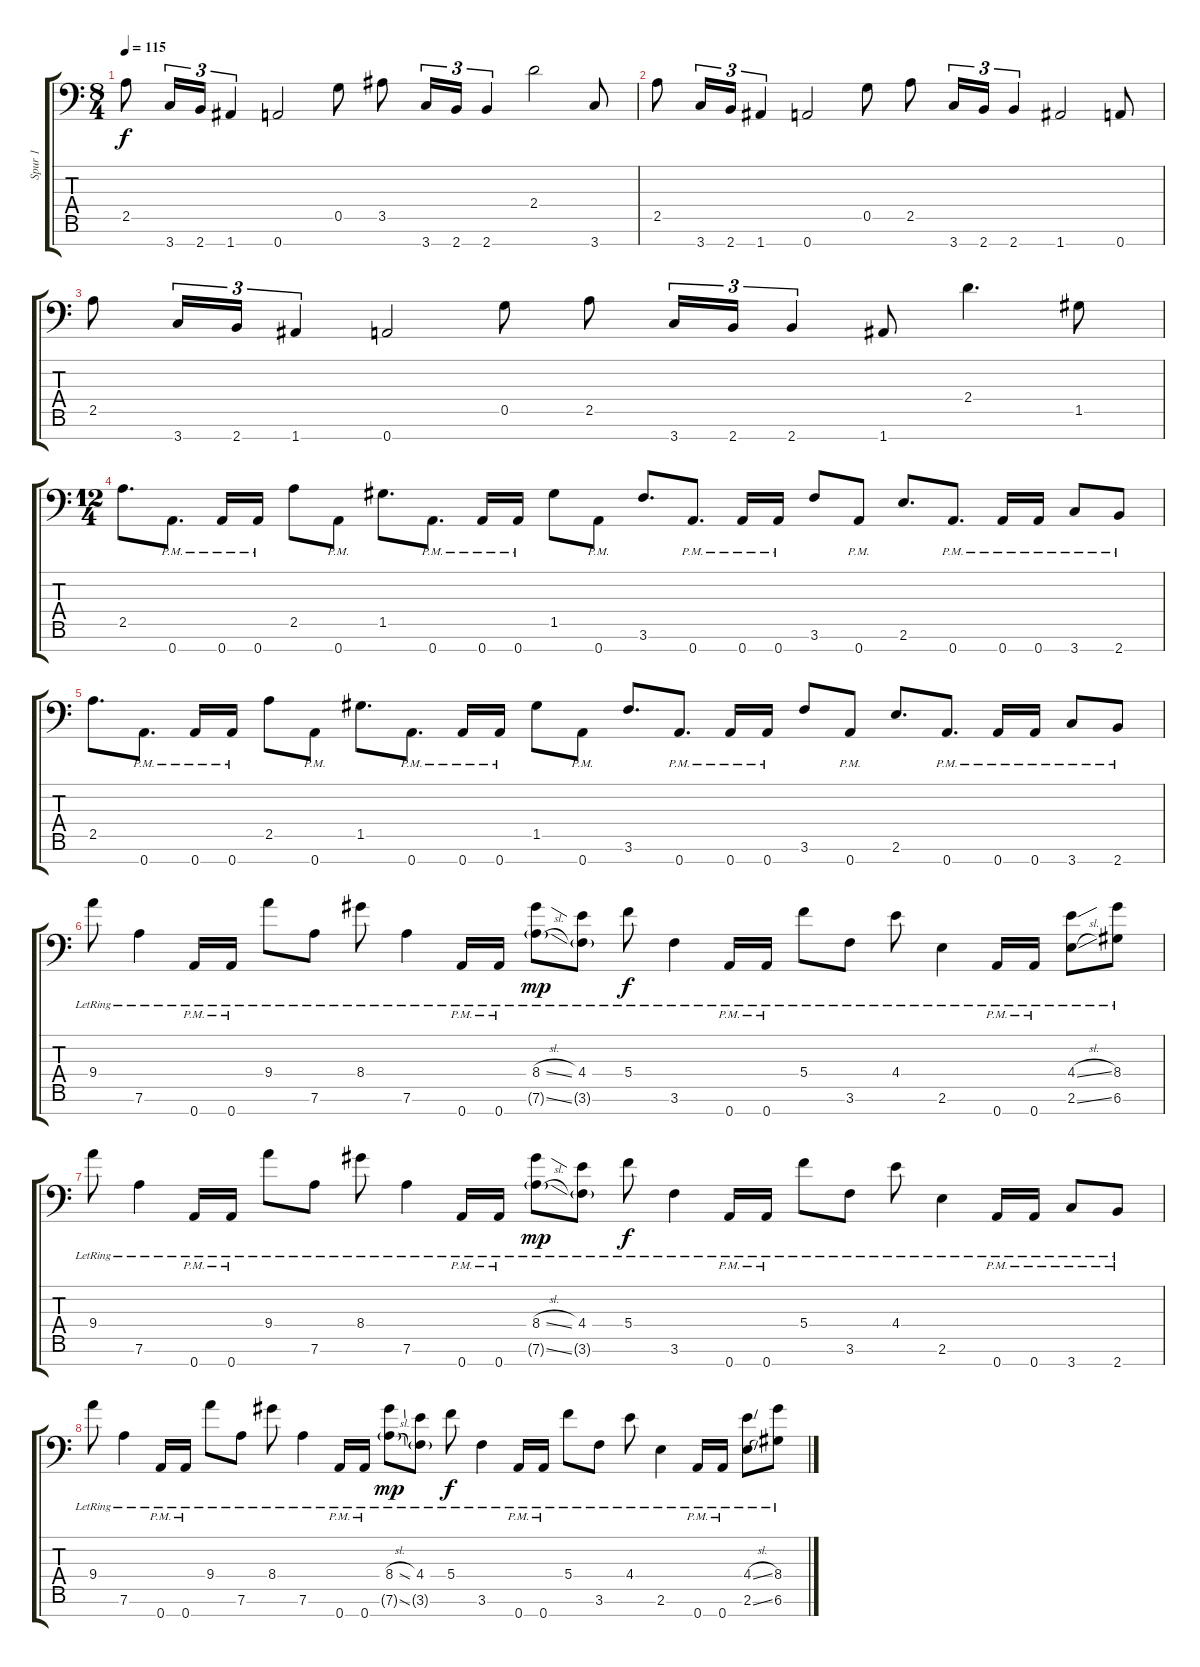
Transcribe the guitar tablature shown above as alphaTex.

\track ("Spur 1" "Spur 1") {instrument distortionguitar}
\staff {score tabs}
\tuning (D4 A3 F3 C3 G2 D2 A1) {hide}
\ts (8 4)
\tempo 115
\clef f4
\ks c
2.5.8{dy f} 3.7.16{tu (3 2)} 2.7.16{tu (3 2)} 1.7.4{tu (3 2)} 0.7.2 0.5.8 3.5.8 3.7.16{tu (3 2)} 2.7.16{tu (3 2)} 2.7.4{tu (3 2)} 2.4.2 3.7.8 |
2.5.8 3.7.16{tu (3 2)} 2.7.16{tu (3 2)} 1.7.4{tu (3 2)} 0.7.2 0.5.8 2.5.8 3.7.16{tu (3 2)} 2.7.16{tu (3 2)} 2.7.4{tu (3 2)} 1.7.2 0.7.8 |
2.5.8 3.7.16{tu (3 2)} 2.7.16{tu (3 2)} 1.7.4{tu (3 2)} 0.7.2 0.5.8 2.5.8 3.7.16{tu (3 2)} 2.7.16{tu (3 2)} 2.7.4{tu (3 2)} 1.7.8 2.4.4{d} 1.5.8 |
\ts (12 4)
2.5.8{d} 0.7{pm}.8{d} 0.7{pm}.16 0.7{pm}.16 2.5.8 0.7{pm}.8 1.5.8{d} 0.7{pm}.8{d} 0.7{pm}.16 0.7{pm}.16 1.5.8 0.7{pm}.8 3.6.8{d} 0.7{pm}.8{d} 0.7{pm}.16 0.7{pm}.16 3.6.8 0.7{pm}.8 2.6.8{d} 0.7{pm}.8{d} 0.7{pm}.16 0.7{pm}.16 3.7{pm}.8 2.7{pm}.8 |
2.5.8{d} 0.7{pm}.8{d} 0.7{pm}.16 0.7{pm}.16 2.5.8 0.7{pm}.8 1.5.8{d} 0.7{pm}.8{d} 0.7{pm}.16 0.7{pm}.16 1.5.8 0.7{pm}.8 3.6.8{d} 0.7{pm}.8{d} 0.7{pm}.16 0.7{pm}.16 3.6.8 0.7{pm}.8 2.6.8{d} 0.7{pm}.8{d} 0.7{pm}.16 0.7{pm}.16 3.7{pm}.8 2.7{pm}.8 |
9.4{lr}.8 7.6{lr}.4 0.7{pm lr}.16 0.7{pm lr}.16 9.4{lr}.8 7.6{lr}.8 8.4{lr}.8 7.6{lr}.4 0.7{pm lr}.16 0.7{pm lr}.16 (8.4{sl lr} 7.6{sl g lr}).8{dy mp} (4.4{lr} 3.6{g lr}).8 5.4{lr}.8{dy f} 3.6{lr}.4 0.7{pm lr}.16 0.7{pm lr}.16 5.4{lr}.8 3.6{lr}.8 4.4{lr}.8 2.6{lr}.4 0.7{pm lr}.16 0.7{pm lr}.16 (4.4{sl lr} 2.6{sl lr}).8 (8.4{lr} 6.6{lr}).8 |
9.4{lr}.8 7.6{lr}.4 0.7{pm lr}.16 0.7{pm lr}.16 9.4{lr}.8 7.6{lr}.8 8.4{lr}.8 7.6{lr}.4 0.7{pm lr}.16 0.7{pm lr}.16 (8.4{sl lr} 7.6{sl g lr}).8{dy mp} (4.4{lr} 3.6{g lr}).8 5.4{lr}.8{dy f} 3.6{lr}.4 0.7{pm lr}.16 0.7{pm lr}.16 5.4{lr}.8 3.6{lr}.8 4.4{lr}.8 2.6{lr}.4 0.7{pm lr}.16 0.7{pm lr}.16 3.7{pm lr}.8 2.7{pm lr}.8 |
9.4{lr}.8 7.6{lr}.4 0.7{pm lr}.16 0.7{pm lr}.16 9.4{lr}.8 7.6{lr}.8 8.4{lr}.8 7.6{lr}.4 0.7{pm lr}.16 0.7{pm lr}.16 (8.4{sl lr} 7.6{sl g lr}).8{dy mp} (4.4{lr} 3.6{g lr}).8 5.4{lr}.8{dy f} 3.6{lr}.4 0.7{pm lr}.16 0.7{pm lr}.16 5.4{lr}.8 3.6{lr}.8 4.4{lr}.8 2.6{lr}.4 0.7{pm lr}.16 0.7{pm lr}.16 (4.4{sl lr} 2.6{sl lr}).8 (8.4{lr} 6.6{lr}).8
